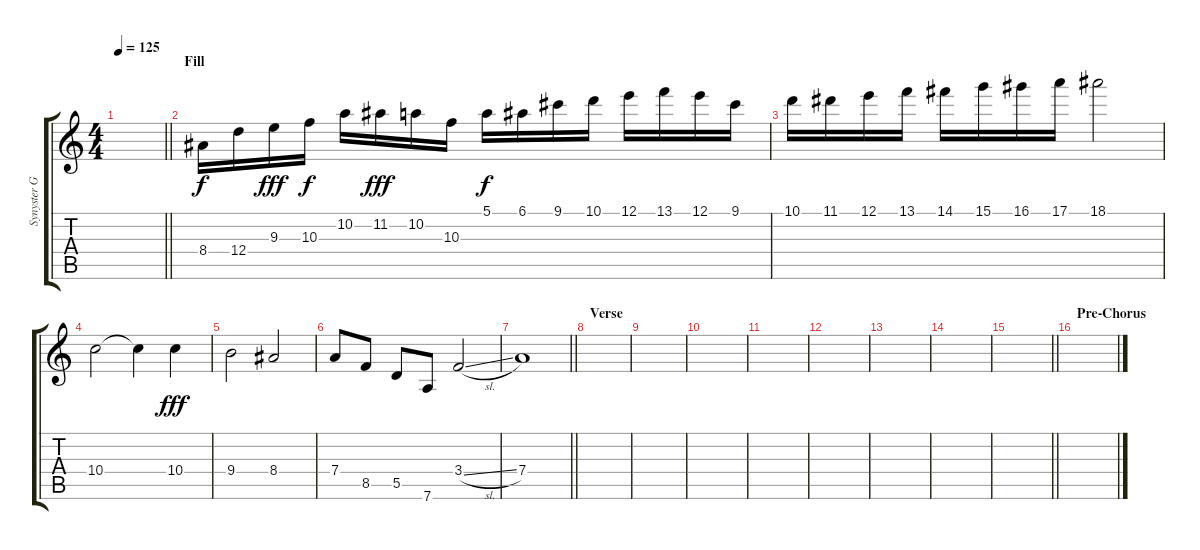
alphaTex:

\track ("Synyster Gates" "Synyster G") {instrument distortionguitar}
\staff {score tabs}
\tuning (E4 B3 G3 D3 A2 D2) {hide}
\ts (4 4)
\tempo 125
\clef g2
\barLineRight lightlight
\ks c
|
\section ("" "Fill")
8.4.16 12.4.16 9.3.16{dy fff} 10.3.16{dy f} 10.2.16 11.2.16{dy fff} 10.2.16 10.3.16 5.1.16{dy f} 6.1.16 9.1.16 10.1.16 12.1.16 13.1.16 12.1.16 9.1.16 |
10.1.16 11.1.16 12.1.16 13.1.16 14.1.16 15.1.16 16.1.16 17.1.16 18.1.2 |
10.4.2 10.4{t}.4 10.4.4{dy fff} |
9.4.2 8.4.2 |
7.4.8 8.5.8 5.5.8 7.6.8 3.4{sl}.2 |
\barLineRight lightlight
7.4.1 |
\section ("" "Verse")
|
|
|
|
|
|
|
\barLineRight lightlight
|
\section ("" "Pre-Chorus")
